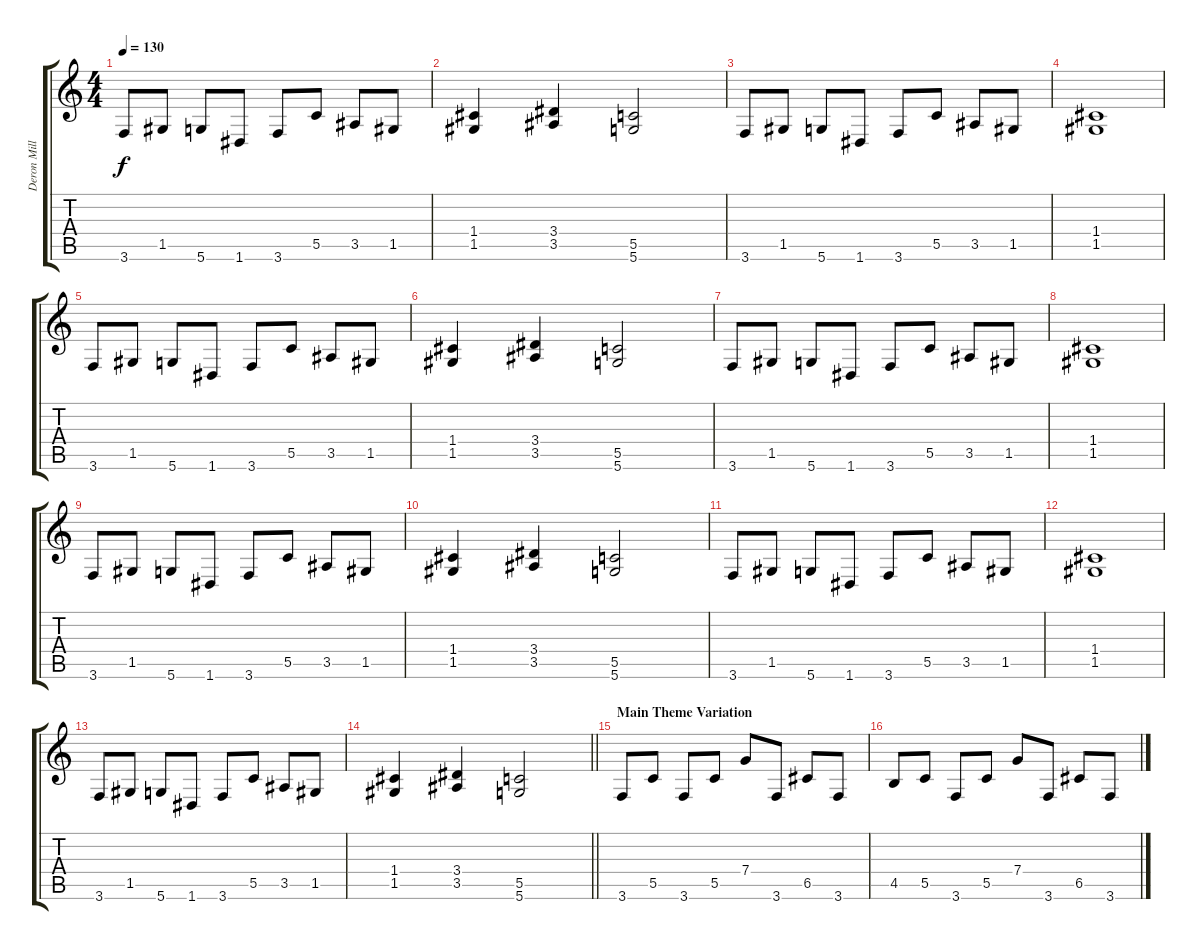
\track ("Deron Miller" "Deron Mill") {instrument distortionguitar}
\staff {score tabs}
\tuning (D4 A3 F3 C3 G2 D2) {hide}
\ts (4 4)
\tempo 130
\clef g2
\ks c
3.6.8{dy f} 1.5.8 5.6.8 1.6.8 3.6.8 5.5.8 3.5.8 1.5.8 |
(1.4 1.5).4 (3.4 3.5).4 (5.5 5.6).2 |
3.6.8 1.5.8 5.6.8 1.6.8 3.6.8 5.5.8 3.5.8 1.5.8 |
(1.4 1.5).1 |
3.6.8 1.5.8 5.6.8 1.6.8 3.6.8 5.5.8 3.5.8 1.5.8 |
(1.4 1.5).4 (3.4 3.5).4 (5.5 5.6).2 |
3.6.8 1.5.8 5.6.8 1.6.8 3.6.8 5.5.8 3.5.8 1.5.8 |
(1.4 1.5).1 |
3.6.8 1.5.8 5.6.8 1.6.8 3.6.8 5.5.8 3.5.8 1.5.8 |
(1.4 1.5).4 (3.4 3.5).4 (5.5 5.6).2 |
3.6.8 1.5.8 5.6.8 1.6.8 3.6.8 5.5.8 3.5.8 1.5.8 |
(1.4 1.5).1 |
3.6.8 1.5.8 5.6.8 1.6.8 3.6.8 5.5.8 3.5.8 1.5.8 |
\barLineRight lightlight
(1.4 1.5).4 (3.4 3.5).4 (5.5 5.6).2 |
\section ("" "Main Theme Variation")
3.6.8 5.5.8 3.6.8 5.5.8 7.4.8 3.6.8 6.5.8 3.6.8 |
4.5.8 5.5.8 3.6.8 5.5.8 7.4.8 3.6.8 6.5.8 3.6.8
